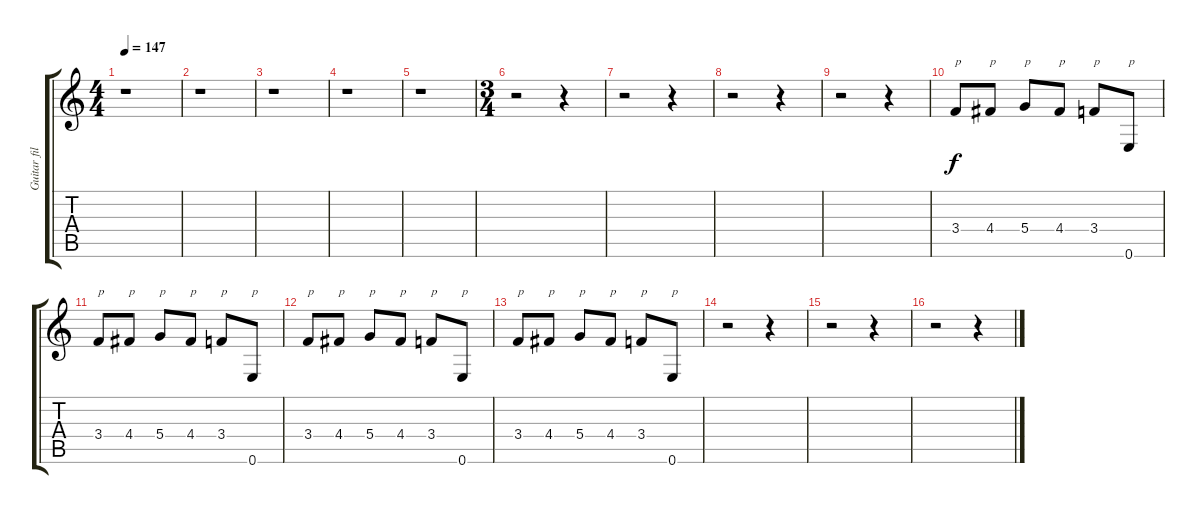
\track ("Guitar fill" "Guitar fil") {instrument distortionguitar}
\staff {score tabs}
\tuning (E4 B3 G3 D3 A2 E2) {hide}
\ts (4 4)
\tempo 147
\clef g2
\ks c
r.1{dy f} |
r.1 |
r.1 |
r.1 |
r.1 |
\ts (3 4)
r.2 r.4 |
r.2 r.4 |
r.2 r.4 |
r.2 r.4 |
3.4.8{txt "p"} 4.4.8{txt "p"} 5.4.8{txt "p"} 4.4.8{txt "p"} 3.4.8{txt "p"} 0.6.8{txt "p"} |
3.4.8{txt "p"} 4.4.8{txt "p"} 5.4.8{txt "p"} 4.4.8{txt "p"} 3.4.8{txt "p"} 0.6.8{txt "p"} |
3.4.8{txt "p"} 4.4.8{txt "p"} 5.4.8{txt "p"} 4.4.8{txt "p"} 3.4.8{txt "p"} 0.6.8{txt "p"} |
3.4.8{txt "p"} 4.4.8{txt "p"} 5.4.8{txt "p"} 4.4.8{txt "p"} 3.4.8{txt "p"} 0.6.8{txt "p"} |
r.2 r.4 |
r.2 r.4 |
r.2 r.4
